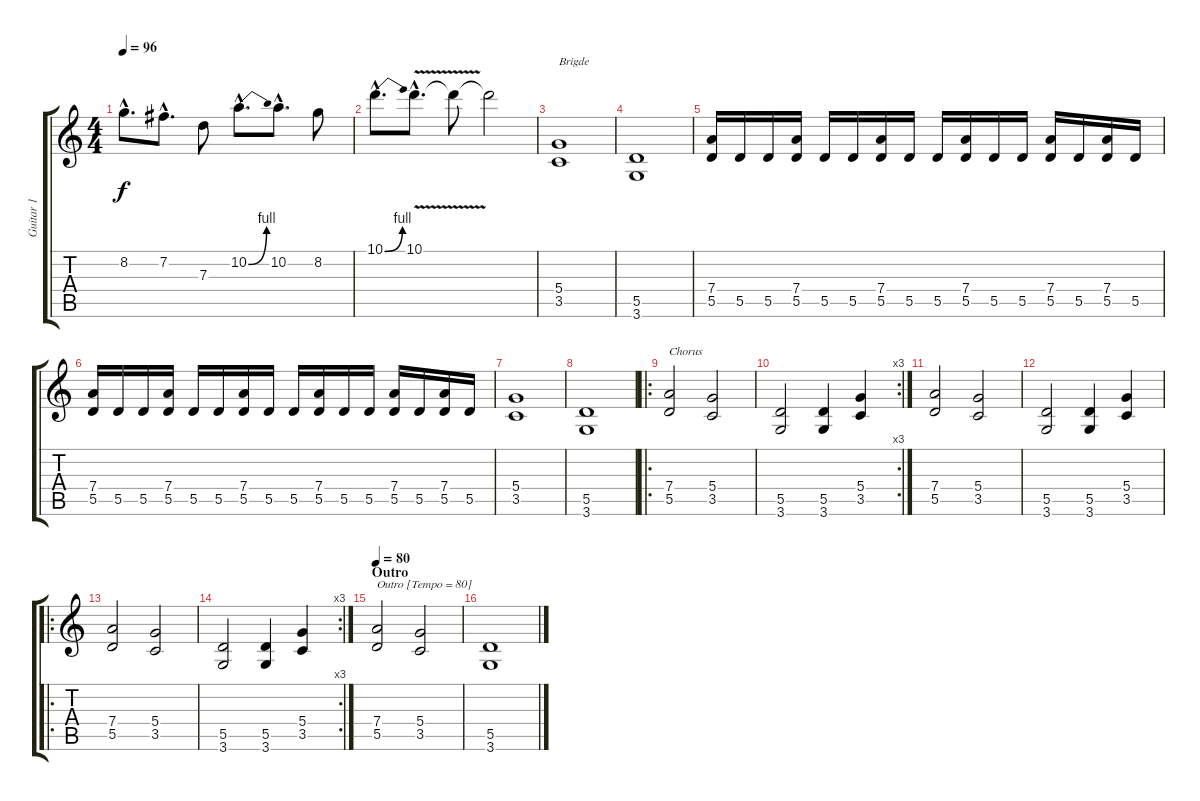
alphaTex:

\track ("Guitar 1" "Guitar 1") {instrument distortionguitar}
\staff {score tabs}
\tuning (E4 B3 G3 D3 A2 E2) {hide}
\ts (4 4)
\tempo 96
\clef g2
\ks c
8.2{hac}.8{d dy f} 7.2{hac}.8{d} 7.3.8 10.2{be (bend 0 0 60 4) hac}.8{d} 10.2{hac}.8{d} 8.2.8 |
10.1{be (bend 0 0 60 4) hac}.8{d} 10.1{v hac}.8{d} 10.1{t}.8 10.1{t}.2 |
(5.4 3.5).1{txt "Brigde"} |
(5.5 3.6).1 |
(7.4 5.5).16 5.5.16 5.5.16 (7.4 5.5).16 5.5.16 5.5.16 (7.4 5.5).16 5.5.16 5.5.16 (7.4 5.5).16 5.5.16 5.5.16 (7.4 5.5).16 5.5.16 (7.4 5.5).16 5.5.16 |
(7.4 5.5).16 5.5.16 5.5.16 (7.4 5.5).16 5.5.16 5.5.16 (7.4 5.5).16 5.5.16 5.5.16 (7.4 5.5).16 5.5.16 5.5.16 (7.4 5.5).16 5.5.16 (7.4 5.5).16 5.5.16 |
(5.4 3.5).1 |
(5.5 3.6).1 |
\ro
(7.4 5.5).2{txt "Chorus"} (5.4 3.5).2 |
\rc 3
(5.5 3.6).2 (5.5 3.6).4 (5.4 3.5).4 |
(7.4 5.5).2 (5.4 3.5).2 |
(5.5 3.6).2 (5.5 3.6).4 (5.4 3.5).4 |
\ro
(7.4 5.5).2 (5.4 3.5).2 |
\rc 3
(5.5 3.6).2 (5.5 3.6).4 (5.4 3.5).4 |
\section ("" "Outro")
\tempo 80
(7.4 5.5).2{txt "Outro [Tempo = 80]"} (5.4 3.5).2 |
(5.5 3.6).1
